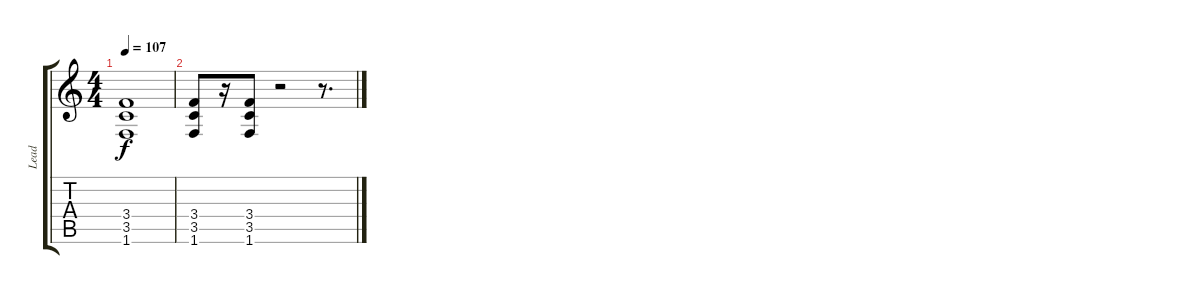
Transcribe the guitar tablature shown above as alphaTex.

\track ("Lead" "Lead") {instrument distortionguitar}
\staff {score tabs}
\tuning (E4 B3 G3 D3 A2 E2) {hide}
\ts (4 4)
\tempo 107
\clef g2
\ks c
(3.4 3.5 1.6).1{dy f} |
(3.4 3.5 1.6).8 r.16 (3.4 3.5 1.6).8 r.2 r.8{d}
